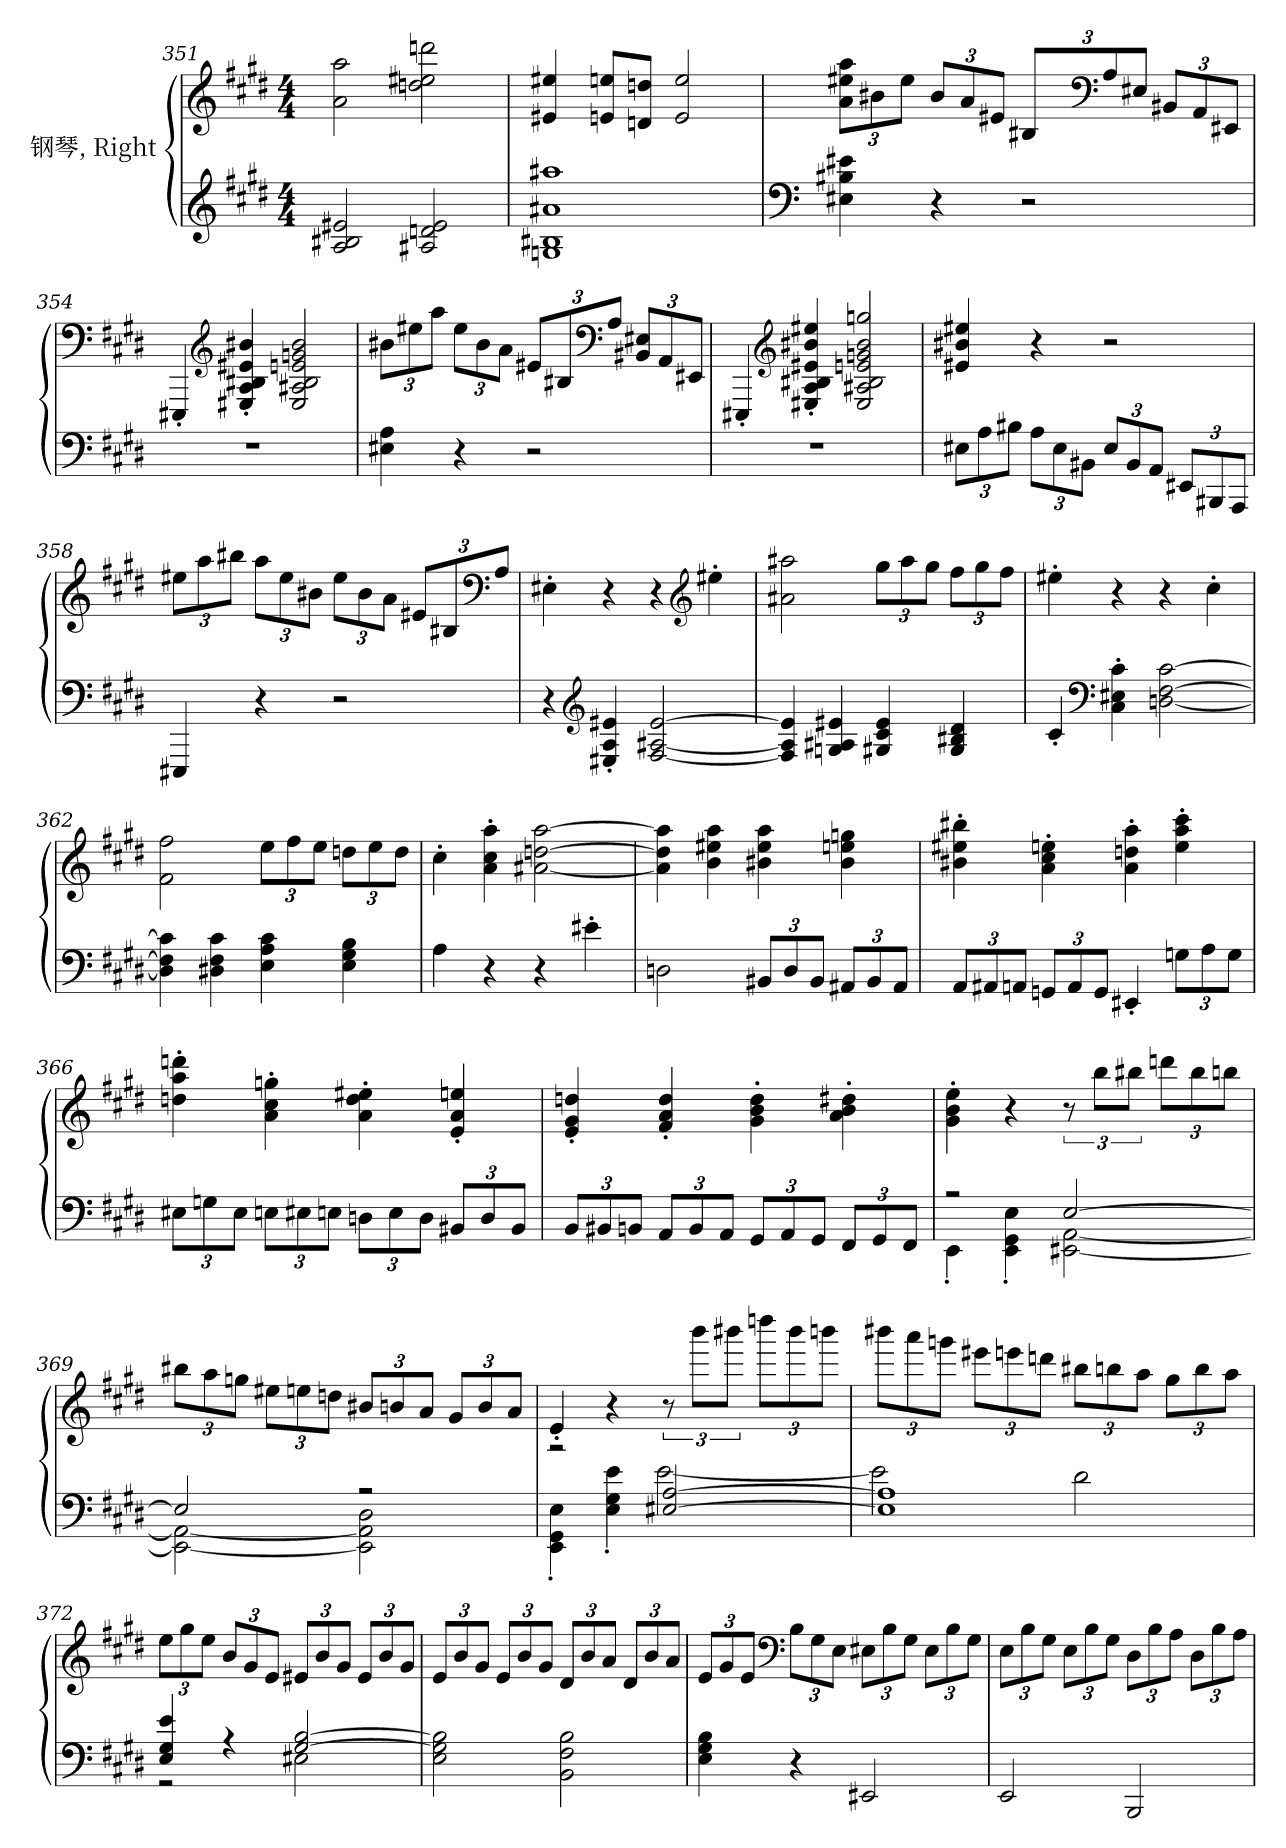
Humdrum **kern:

**kern	**kern
*part1	*part1
*staff2	*staff1
*I"钢琴, Right	*
*clefG2	*clefG2
*k[f#c#g#d#]	*k[f#c#g#d#]
*M4/4	*M4/4
*MM110	*MM110
=351	=351
2A/ 2B#X/ 2e#X/	2a\ 2aa\
2A#X/ 2dn/ 2e#/	2ddn\ 2ee#X\ 2dddn\
=352	=352
1Gn 1B#X 1a#X 1aa#X	4e#X/ 4ee#X/
.	8en/ 8een/L
.	8dn/ 8ddn/J
.	2e/ 2ee/
!!LO:LB:g=z
=353	=353
*clefF4	*
*	*Xbrackettup
4E#X\ 4B#X\ 4e#X\	12a\ 12ee#X\ 12aa\L
.	12b#X\
.	12ee#\J
4r	12b#/L
.	12a/
.	12e#X/J
2r	12B#X/L
*	*clefF4
.	12A/
.	12E#X/J
.	12BB#X/L
.	12AA/
.	12EE#X/J
=354	=354
1r	4EEE#X'/
*	*clefG2
.	4E#X/' 4A/' 4B#X/' 4e#X/' 4b#X/'
.	2E#/ 2A#X/ 2B#/ 2en/ 2gn/ 2b#/
!!LO:PB:g=z
=355	=355
4E#X\ 4A\	12b#X\L
.	12ee#X\
.	12aa\J
4r	12ee#\L
.	12b#\
.	12a\J
2r	12e#X/L
.	12B#X/
*	*clefF4
.	12A/J
.	12BB#X/ 12E#X/L
.	12AA/
.	12EE#X/J
=356	=356
1r	4EEE#X'/
*	*clefG2
.	4E#X/' 4A/' 4B#X/' 4e#X/' 4b#X/' 4ee#X/'
.	2E#/ 2A#X/ 2B#/ 2en/ 2gn/ 2b#/ 2ggn/
!!LO:LB:g=z
=357	=357
*Xbrackettup	*
12E#X\L	4e#X/ 4b#X/ 4ee#X/
12A\	.
12B#X\J	.
12A\L	4r
12E#\	.
12BB#X\J	.
12E#/L	2r
12BB#/	.
12AA/J	.
12EE#X/L	.
12BBB#X/	.
12AAA/J	.
=358	=358
4EEE#X/	12ee#X\L
.	12aa\
.	12bb#X\J
4r	12aa\L
.	12ee#\
.	12b#X\J
2r	12ee#\L
.	12b#\
.	12a\J
.	12e#X/L
.	12B#X/
*	*clefF4
.	12A/J
!!LO:LB:g=z
=359	=359
4r	4E#X'\
*clefG2	*
4E#X/' 4A/' 4e#X/'	4r
[2F#/ [2A#X/ [2e#/	4r
*	*clefG2
.	4ee#X'\
=360	=360
4F#/] 4A#/] 4e#/]	2a#X\ 2aa#X\
4Gn/ 4A#X/ 4e#X/	.
4G#X/ 4c#/ 4e#/	12gg#\L
.	12aa#\
.	12gg#\J
4G#/ 4B#X/ 4d#/	12ff#\L
.	12gg#\
.	12ff#\J
=361	=361
4c#'/	4ee#X'\
*clefF4	*
4C#\' 4E#X\' 4c#\'	4r
[2Dn\ [2F#\ [2c#\	4r
.	4cc#'\
=362	=362
4D\] 4F#\] 4c#\]	2f#\ 2ff#\
4D#X\ 4F#\ 4c#\	.
4E\ 4A\ 4c#\	12ee\L
.	12ff#\
.	12ee\J
4E\ 4G#\ 4B\	12ddn\L
.	12ee\
.	12dd\J
!!LO:LB:g=z
=363	=363
4A\	4cc#'\
4r	4a\' 4cc#\' 4aa\'
4r	[2a#X\ [2ddn\ [2aa\
4e#X'\	.
=364	=364
2Dn\	4a#\] 4dd\] 4aa\]
.	4b\ 4ee#X\ 4aa\
12BB#X/L	4b#X\ 4ee#\ 4aa\
12D/	.
12BB#/J	.
12AA#X/L	4b#\ 4een\ 4ggn\
12BB#/	.
12AA#/J	.
=365	=365
12AA/L	4b#X\' 4ee#X\' 4bb#X\'
12AA#X/	.
12AAn/J	.
12GGn/L	4a\' 4cc#\' 4een\'
12AA/	.
12GG/J	.
4EE#X'/	4a\' 4ddn\' 4aa\'
12Gn\L	4ee\' 4aa\' 4ccc#\'
12A\	.
12G\J	.
!!LO:LB:g=z
=366	=366
12E#X\L	4ddn\' 4aa\' 4dddn\'
12Gn\	.
12E#\J	.
12En\L	4a\' 4cc#\' 4ggn\'
12E#X\	.
12En\J	.
12Dn\L	4a\' 4dd\' 4ee#X\'
12E\	.
12D\J	.
12BB#X/L	4e/' 4a/' 4een/'
12D/	.
12BB#/J	.
=367	=367
12BB/L	4e/' 4g#/' 4ddn/'
12BB#X/	.
12BBn/J	.
12AA/L	4f#/' 4a/' 4dd/'
12BB/	.
12AA/J	.
12GG#/L	4g#\' 4b\' 4dd\'
12AA/	.
12GG#/J	.
12FF#/L	4a\' 4b\' 4dd#X\'
12GG#/	.
12FF#/J	.
=368	=368
*^	*
2r	4EE'\	4g#\' 4b\' 4ee\'
.	4EE\' 4GG#\' 4E\'	4r
*	*	*brackettup
[2E/	[2EE#X\ [2AA\	12r
.	.	12bb\L
.	.	12bb#X\J
*	*	*Xbrackettup
.	.	12dddn\L
.	.	12bb#\
.	.	12bbn\J
!!LO:LB:g=z
=369	=369	=369
2E/]	2EE#\_ 2AA\_	12bb#X\L
.	.	12aa\
.	.	12ggn\J
.	.	12ee#X\L
.	.	12een\
.	.	12ddn\J
2r	2EE#\] 2AA\] 2D#\	12b#X/L
.	.	12bn/
.	.	12a/J
.	.	12g#/L
.	.	12b/
.	.	12a/J
=370	=370	=370
2r	4EE\' 4GG#\' 4E\'	4e'/
.	4E\' 4G#\' 4e\'	4r
*	*	*brackettup
[2E#X/ [2A/	[2e\	12r
.	.	12bbb\L
.	.	12bbb#X\J
*	*	*Xbrackettup
.	.	12ddddn\L
.	.	12bbb#\
.	.	12bbbn\J
!!LO:PB:g=z
=371	=371	=371
1E#] 1A]	2e\]	12bbb#X\L
.	.	12aaa\
.	.	12gggn\J
.	.	12eee#X\L
.	.	12eeen\
.	.	12dddn\J
.	2d#\	12bb#X\L
.	.	12bbn\
.	.	12aa\J
.	.	12gg#\L
.	.	12bb\
.	.	12aa\J
=372	=372	=372
4E/ 4G#/ 4e/	2r	12ee\L
.	.	12gg#\
.	.	12ee\J
4r	.	12b/L
.	.	12g#/
.	.	12e/J
[2G#/ [2B/	2E#X\	12e#X/L
.	.	12b/
.	.	12g#/J
.	.	12e#/L
.	.	12b/
.	.	12g#/J
*v	*v	*
=373	=373
2E\ 2G#\] 2B\]	12e/L
.	12b/
.	12g#/J
.	12e/L
.	12b/
.	12g#/J
2BB\ 2F#\ 2B\	12d#/L
.	12b/
.	12a/J
.	12d#/L
.	12b/
.	12a/J
!!LO:LB:g=z
=374	=374
4E\ 4G#\ 4B\	12e/L
.	12g#/
.	12e/J
*	*clefF4
4r	12B\L
.	12G#\
.	12E\J
2EE#X/	12E#X\L
.	12B\
.	12G#\J
.	12E#\L
.	12B\
.	12G#\J
=375	=375
2EE/	12E\L
.	12B\
.	12G#\J
.	12E\L
.	12B\
.	12G#\J
2BBB/	12D#\L
.	12B\
.	12A\J
.	12D#\L
.	12B\
.	12A\J
=	=
*-	*-
